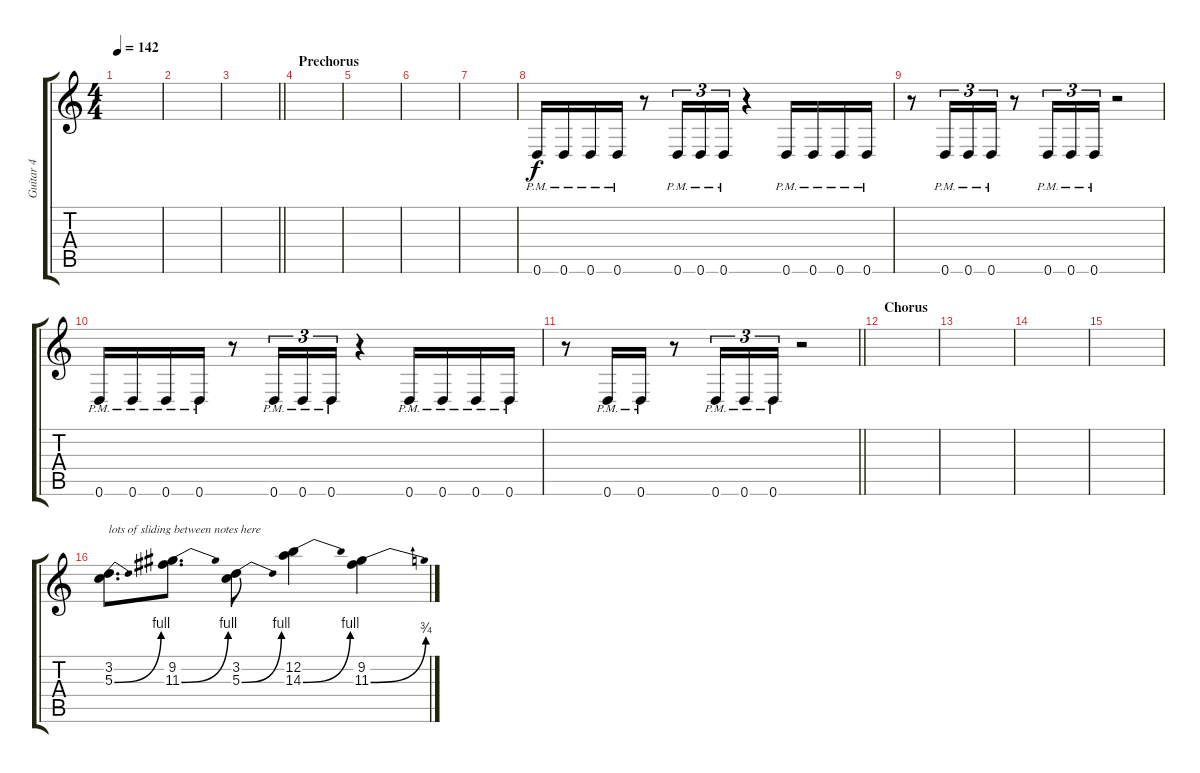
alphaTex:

\track ("Guitar 4" "Guitar 4") {instrument overdrivenguitar}
\staff {score tabs}
\tuning (E4 B3 G3 D3 A2 D2) {hide}
\ts (4 4)
\tempo 142
\clef g2
\ks c
|
|
\barLineRight lightlight
|
\section ("" "Prechorus")
|
|
|
|
0.6{pm}.16{volume 11 balance 16 instrument distortionguitar} 0.6{pm}.16 0.6{pm}.16 0.6{pm}.16 r.8 0.6{pm}.16{tu (3 2)} 0.6{pm}.16{tu (3 2)} 0.6{pm}.16{tu (3 2)} r.4 0.6{pm}.16 0.6{pm}.16 0.6{pm}.16 0.6{pm}.16 |
r.8 0.6{pm}.16{tu (3 2)} 0.6{pm}.16{tu (3 2)} 0.6{pm}.16{tu (3 2)} r.8 0.6{pm}.16{tu (3 2)} 0.6{pm}.16{tu (3 2)} 0.6{pm}.16{tu (3 2)} r.2 |
0.6{pm}.16 0.6{pm}.16 0.6{pm}.16 0.6{pm}.16 r.8 0.6{pm}.16{tu (3 2)} 0.6{pm}.16{tu (3 2)} 0.6{pm}.16{tu (3 2)} r.4 0.6{pm}.16 0.6{pm}.16 0.6{pm}.16 0.6{pm}.16 |
\barLineRight lightlight
r.8 0.6{pm}.16 0.6{pm}.16 r.8 0.6{pm}.16{tu (3 2)} 0.6{pm}.16{tu (3 2)} 0.6{pm}.16{tu (3 2)} r.2 |
\section ("" "Chorus")
|
|
|
|
(3.2 5.3{be (bend 0 0 60 4)}).8{d txt "lots of sliding between notes here"} (9.2 11.3{be (bend 0 0 60 4)}).8{d} (3.2 5.3{be (bend 0 0 60 4)}).8 (12.2 14.3{be (bend 0 0 60 4)}).4 (9.2 11.3{be (bend 0 0 60 3)}).4
